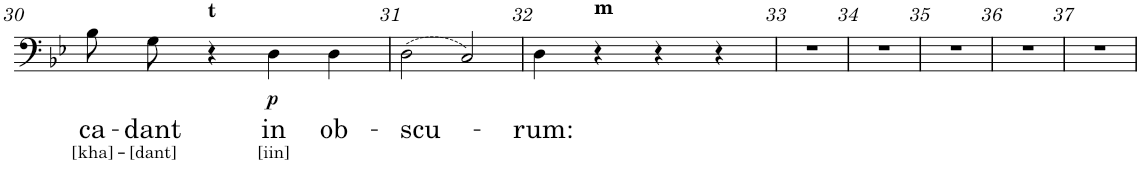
**kern	**text	**dynam	**kern	**text	**dynam	**kern	**text	**dynam	**kern	**kern	**dynam	**kern	**text	**text	**dynam	**kern	**text	**dynam	**kern	**text	**dynam	**kern	**text	**dynam
*part8	*part8	*part8	*part7	*part7	*part7	*part6	*part6	*part6	*part5	*part5	*part5	*part4	*part4	*part4	*part4	*part3	*part3	*part3	*part2	*part2	*part2	*part1	*part1	*part1
*staff9	*staff9	*staff9	*staff8	*staff8	*staff8	*staff7	*staff7	*staff7	*staff6	*staff5	*staff5/6	*staff4	*staff4	*staff4	*staff4	*staff3	*staff3	*staff3	*staff2	*staff2	*staff2	*staff1	*staff1	*staff1
*I"Ténor	*	*	*I"Mezzo-soprano	*	*	*I"Soprano	*	*	*I"Piano	*	*	*I"Bass	*	*	*	*I"Tenor	*	*	*I"Alto	*	*	*I"Soprano	*	*
*I'T.	*	*	*I'Mzs.	*	*	*I'S.	*	*	*I'Pno	*	*	*	*	*	*	*	*	*	*	*	*	*	*	*
!!LO:PB:g=z
*clefGv2	*	*	*clefG2	*	*	*clefG2	*	*	*clefF4	*clefG2	*	*clefF4	*	*	*	*clefGv2	*	*	*clefG2	*	*	*clefG2	*	*
*	*	*	*	*	*	*	*	*	*	*	*	*ITrd8c14	*	*	*	*	*	*	*	*	*	*	*	*
*k[b-e-]	*	*	*k[b-e-]	*	*	*k[b-e-]	*	*	*k[b-e-]	*k[b-e-]	*	*k[b-e-]	*	*	*	*k[b-e-]	*	*	*k[b-e-]	*	*	*k[b-e-]	*	*
*M4/4	*	*	*M4/4	*	*	*M4/4	*	*	*M4/4	*M4/4	*	*M4/4	*	*	*	*M4/4	*	*	*M4/4	*	*	*M4/4	*	*
*met(c)	*	*	*met(c)	*	*	*met(c)	*	*	*met(c)	*met(c)	*	*met(c)	*	*	*	*met(c)	*	*	*met(c)	*	*	*met(c)	*	*
=30	=30	=30	=30	=30	=30	=30	=30	=30	=30	=30	=30	=30	=30	=30	=30	=30	=30	=30	=30	=30	=30	=30	=30	=30
!	!	!	!	!	!	!	!	!	!	!	!	!	!LO:LY:b	!LO:LY:b	!	!	!	!	!	!	!	!	!	!
1r	.	.	1r	.	.	1r	.	.	16G/LL	4d 4g 4b-	.	8B-!\L	ca-	[kha]-	.	8r	.	.	8r	.	.	8r	.	.
.	.	.	.	.	.	.	.	.	16D/J	.	.	.	.	.	.	.	.	.	.	.	.	.	.	.
!	!	!	!	!	!	!	!	!	!	!	!	!	!LO:LY:b	!LO:LY:b	!	!	!	!	!	!	!	!	!	!
.	.	.	.	.	.	.	.	.	16BB-/L	.	.	8G!\J	-dant	-[dant]	.	8G!	ne	.	8g!	ne	.	8b-!	ne	.
.	.	.	.	.	.	.	.	.	16GG/JJ	.	.	.	.	.	.	.	.	.	.	.	.	.	.	.
!	!	!	!	!	!	!	!	!	!	!	!	!LO:TX:a:B:t=t	!	!	!	!	!	!	!	!	!	!	!	!
.	.	.	.	.	.	.	.	.	8D\L	4d 4f#X 4a	.	4r	.	.	.	8d!/L	ca-	.	8f#X!/L	ca-	.	8a!\L	ca-	.
.	.	.	.	.	.	.	.	.	8DD\ 8D\J	.	.	.	.	.	.	8D!/J	-dant	.	8f#!/J	-dant	.	8dd!\J	-dant	.
!	!	!	!	!	!	!	!	!	!	!	!LO:DY:b=2	!	!LO:LY:b	!LO:LY:b	!LO:DY:b	!	!	!	!	!	!	!	!	!
.	.	.	.	.	.	.	.	.	8DD/ 8D/L	2r	p	4D!\	in	[iin]	p	2r	.	.	2r	.	.	2r	.	.
.	.	.	.	.	.	.	.	.	8DD/ 8D/J	.	.	.	.	.	.	.	.	.	.	.	.	.	.	.
!	!	!	!	!	!	!	!	!	!	!	!	!	!LO:LY:b	!	!	!	!	!	!	!	!	!	!	!
.	.	.	.	.	.	.	.	.	8DD/ 8D/L	.	.	4D!\	ob-	.	.	.	.	.	.	.	.	.	.	.
.	.	.	.	.	.	.	.	.	8DD/ 8D/J	.	.	.	.	.	.	.	.	.	.	.	.	.	.	.
=31	=31	=31	=31	=31	=31	=31	=31	=31	=31	=31	=31	=31	=31	=31	=31	=31	=31	=31	=31	=31	=31	=31	=31	=31
!	!	!	!	!	!	!	!	!	!	!LO:TX:a:i:t=Streichinstr.	!	!	!	!	!	!	!	!	!	!	!	!	!	!
!	!	!	!	!	!	!	!	!	!	!	!	!	!LO:LY:b	!	!	!	!	!LO:DY:b	!	!	!LO:DY:b	!	!	!LO:DY:b
1r	.	.	1r	.	.	1r	.	.	8DD/ 8D/L	8G/ 8B-/ 8e-/L	.	(2D!\	-scu-	.	.	4G!	in	p	4B-!	in	p	4e-!	in	p
.	.	.	.	.	.	.	.	.	8DD/ 8D/J	8G/ 8B-/ 8e-/J	.	.	.	.	.	.	.	.	.	.	.	.	.	.
.	.	.	.	.	.	.	.	.	8DD/ 8D/L	8G/ 8B-/ 8e-/L	.	.	.	.	.	4G!	ob-	.	4B-!	ob-	.	4e-!	ob-	.
.	.	.	.	.	.	.	.	.	8DD/ 8D/J	8G/ 8B-/ 8e-/J	.	.	.	.	.	.	.	.	.	.	.	.	.	.
.	.	.	.	.	.	.	.	.	8CC/ 8C/L	8A/ 8c/ 8e-/L	.	2C!/)	.	.	.	(>4.A!	-scu-	.	(>4.c!	-scu-	.	2e-!	-scu-	.
.	.	.	.	.	.	.	.	.	8CC/ 8C/J	8A/ 8c/ 8e-/J	.	.	.	.	.	.	.	.	.	.	.	.	.	.
.	.	.	.	.	.	.	.	.	8CC/ 8C/L	8A/ 8c/ 8e-/L	.	.	.	.	.	.	.	.	.	.	.	.	.	.
.	.	.	.	.	.	.	.	.	8CC/ 8C/J	8G/ 8B-/ 8e-/J	.	.	.	.	.	8G!)	.	.	8B-!)	.	.	.	.	.
=32	=32	=32	=32	=32	=32	=32	=32	=32	=32	=32	=32	=32	=32	=32	=32	=32	=32	=32	=32	=32	=32	=32	=32	=32
!	!	!	!	!	!	!	!	!	!	!	!	!	!LO:LY:b	!	!	!	!	!	!	!	!	!	!	!
4r	.	.	4r	.	.	4r	.	.	8DD/ 8D/L	8F#X/ 8A/ 8d/L	.	4D!\	-rum:	.	.	4F#X!	-rum:	.	4A!	-rum:	.	4d!	-rum:	.
.	.	.	.	.	.	.	.	.	8CC/ 8C/J	16c/L	.	.	.	.	.	.	.	.	.	.	.	.	.	.
.	.	.	.	.	.	.	.	.	.	16a/JJ	.	.	.	.	.	.	.	.	.	.	.	.	.	.
!	!	!	!	!	!	!	!	!	!	!	!	!LO:TX:a:B:t=m	!	!	!	!	!	!	!	!	!	!	!	!
!	!	!LO:DY:b	!	!	!LO:DY:b	!	!	!LO:DY:b	!	!	!	!	!	!	!	!	!	!	!	!	!	!	!	!
4r	.	p	4r	.	p	4r	.	p	8BBB-/ 8BB-/L	16B-/LL	.	4r	.	.	.	4r	.	.	4r	.	.	4r	.	.
.	.	.	.	.	.	.	.	.	.	16g/J	.	.	.	.	.	.	.	.	.	.	.	.	.	.
.	.	.	.	.	.	.	.	.	8AAA/ 8AA/J	16A/L	.	.	.	.	.	.	.	.	.	.	.	.	.	.
.	.	.	.	.	.	.	.	.	.	16f#X/JJ	.	.	.	.	.	.	.	.	.	.	.	.	.	.
!	!	!	!	!	!	!	!	!	!	!	!	!	!	!	!	!	!	!	!	!	!	!LO:TX:a:i:t=Solo	!	!
!	!	!	!	!	!	!LO:TX:a:i:t=Solo	!	!	!	!	!	!	!	!	!	!	!	!	!	!	!	!	!	!
2r	.	.	2r	.	.	2g!	sed	.	8GGG/ 8GG/L	4G	.	4r	.	.	.	2r	.	.	2r	.	.	2g	sed	.
.	.	.	.	.	.	.	.	.	8G/J	.	.	.	.	.	.	.	.	.	.	.	.	.	.	.
.	.	.	.	.	.	.	.	.	8B-\L	8r	.	4r	.	.	.	.	.	.	.	.	.	.	.	.
.	.	.	.	.	.	.	.	.	8G\J	8B- 8g	.	.	.	.	.	.	.	.	.	.	.	.	.	.
=33	=33	=33	=33	=33	=33	=33	=33	=33	=33	=33	=33	=33	=33	=33	=33	=33	=33	=33	=33	=33	=33	=33	=33	=33
1r	.	.	1r	.	.	4b-!	si-	.	8r	8d/ 8b-/L	.	1r	.	.	.	1r	.	.	1r	.	.	4b-	si-	.
.	.	.	.	.	.	.	.	.	8G	8B-/ 8g/J	.	.	.	.	.	.	.	.	.	.	.	.	.	.
.	.	.	.	.	.	8b-!\L	-gni-	.	8B-\L	8r	.	.	.	.	.	.	.	.	.	.	.	8b-\L	-gni-	.
.	.	.	.	.	.	8b-!\J	-fer	.	8G\J	8g 8b-	.	.	.	.	.	.	.	.	.	.	.	8b-\J	-fer	.
.	.	.	.	.	.	4dd!	san-	.	8r	8a/ 8dd/L	.	.	.	.	.	.	.	.	.	.	.	4dd	san-	.
.	.	.	.	.	.	.	.	.	8F#X	8d/ 8a/J	.	.	.	.	.	.	.	.	.	.	.	.	.	.
.	.	.	.	.	.	4dd!	-ctus	.	8D\L	8r	.	.	.	.	.	.	.	.	.	.	.	4dd	-ctus	.
.	.	.	.	.	.	.	.	.	8F#\J	8a 8dd	.	.	.	.	.	.	.	.	.	.	.	.	.	.
=34	=34	=34	=34	=34	=34	=34	=34	=34	=34	=34	=34	=34	=34	=34	=34	=34	=34	=34	=34	=34	=34	=34	=34	=34
1r	.	.	2r	.	.	4.bn!	Mi-	.	8r	8g/ 8bn/L	.	1r	.	.	.	1r	.	.	2r	.	.	4.bn	Mi-	.
.	.	.	.	.	.	.	.	.	8G	8d/ 8g/J	.	.	.	.	.	.	.	.	.	.	.	.	.	.
.	.	.	.	.	.	.	.	.	8GG/L	8r	.	.	.	.	.	.	.	.	.	.	.	.	.	.
.	.	.	.	.	.	8b!	-cha-	.	8G/J	8g 8b	.	.	.	.	.	.	.	.	.	.	.	8b	-cha-	.
!	!	!	!	!	!	!	!	!	!	!	!	!	!	!	!	!	!	!	!LO:TX:a:i:t=Solo	!	!	!	!	!
!	!	!	!LO:TX:a:i:t=Solo	!	!	!	!	!	!	!	!	!	!	!	!	!	!	!	!	!	!	!	!	!
.	.	.	2c!	sed	.	4cc!	-el-	.	8r	8e-/ 8cc/L	.	.	.	.	.	.	.	.	2c	sed	.	4cc	-el-	.
.	.	.	.	.	.	.	.	.	8C	8c/ 8g/J	.	.	.	.	.	.	.	.	.	.	.	.	.	.
.	.	.	.	.	.	[4g!	-re-	.	8E-\L	8r	.	.	.	.	.	.	.	.	.	.	.	4g	-re-	.
.	.	.	.	.	.	.	.	.	8C\J	8e- 8g	.	.	.	.	.	.	.	.	.	.	.	.	.	.
=35	=35	=35	=35	=35	=35	=35	=35	=35	=35	=35	=35	=35	=35	=35	=35	=35	=35	=35	=35	=35	=35	=35	=35	=35
1r	.	.	4e-!	si-	.	8g!\L]	.	.	8r	8e-/ 8g/L	.	1r	.	.	.	1r	.	.	4e-	si-	.	8g\L	.	.
.	.	.	.	.	.	8ee-!\J	-prae-	.	8c	8g/ 8ee-/J	.	.	.	.	.	.	.	.	.	.	.	8ee-\J	-prae-	.
.	.	.	8e-!/L	-gni-	.	8dd!\L	-sen-	.	8A-X\L	8r	.	.	.	.	.	.	.	.	8e-/L	-gni-	.	8dd\L	-sen-	.
.	.	.	8e-!/J	-fer	.	8cc!\J	-tet	.	8c\J	8e- 8g 8cc	.	.	.	.	.	.	.	.	8e-/J	-fer	.	8cc\J	-tet	.
.	.	.	4g!	san-	.	(>8bn!/L	e-	.	8r	8g/ 8bn/L	.	.	.	.	.	.	.	.	4g	san-	.	(>8bn/L	e-	.
.	.	.	.	.	.	8a!/J	.	.	8G	8d/J	.	.	.	.	.	.	.	.	.	.	.	8a/J	.	.
.	.	.	4g!	-ctus	.	8g!/L	.	.	8Bn\L	8r	.	.	.	.	.	.	.	.	4g	-ctus	.	8g/L	.	.
.	.	.	.	.	.	8a!/J	.	.	8G\J	8g 8a	.	.	.	.	.	.	.	.	.	.	.	8a/J	.	.
=36	=36	=36	=36	=36	=36	=36	=36	=36	=36	=36	=36	=36	=36	=36	=36	=36	=36	=36	=36	=36	=36	=36	=36	=36
2r	.	.	4.en!	Mi-	.	8b-X!\L	.	.	8r	8en/ 8b-/L	.	1r	.	.	.	2r	.	.	4.en	Mi-	.	8b-X\L	.	.
.	.	.	.	.	.	8dd-X!\J	.	.	8c	8e/ 8b-/ 8dd-X/J	.	.	.	.	.	.	.	.	.	.	.	8dd-X\J	.	.
.	.	.	.	.	.	8cc!\L	.	.	8C\L	8r	.	.	.	.	.	.	.	.	.	.	.	8cc\L	.	.
.	.	.	8e!	-cha-	.	8b-!\J)	.	.	8c\J	8e 8b-	.	.	.	.	.	.	.	.	8e	-cha-	.	8b-\J)	.	.
!	!	!	!	!	!	!	!	!	!	!	!	!	!	!	!	!LO:TX:a:i:t=Solo	!	!	!	!	!	!	!	!
!LO:TX:a:i:t=Solo	!	!	!	!	!	!	!	!	!	!	!	!	!	!	!	!	!	!	!	!	!	!	!	!
2F!	sed	.	4f!	-el-	.	4a-X!	-as	.	8r	8f/ 8a-X/L	.	.	.	.	.	2F	sed	.	4f	-el-	.	4a-X	-as	.
.	.	.	.	.	.	.	.	.	8F	8c/J	.	.	.	.	.	.	.	.	.	.	.	.	.	.
.	.	.	[4c!	-re-	.	4r	.	.	8A-X\L	8r	.	.	.	.	.	.	.	.	4c	-re-	.	4r	.	.
.	.	.	.	.	.	.	.	.	8F\J	8a- 8cc	.	.	.	.	.	.	.	.	.	.	.	.	.	.
=37	=37	=37	=37	=37	=37	=37	=37	=37	=37	=37	=37	=37	=37	=37	=37	=37	=37	=37	=37	=37	=37	=37	=37	=37
4A-X!	si-	.	8c!/L]	.	.	4r	.	.	8r	8cc\ 8ff\L	.	1r	.	.	.	4A-X	si-	.	8c/L	.	.	4r	.	.
.	.	.	8a-X!/J	-prae-	.	.	.	.	8F	8a-X\ 8cc\J	.	.	.	.	.	.	.	.	8a-X/J	-prae-	.	.	.	.
8A-!/L	-gni-	.	8g!/L	-sen-	.	4a-X!	in	.	8BBn\L	8r	.	.	.	.	.	8A-/L	-gni-	.	8g/L	-sen-	.	4a-X	in	.
8A-!/J	-fer	.	8f!/J	-tet	.	.	.	.	8F\J	8bn 8ff 8aa-X	.	.	.	.	.	8A-/J	-fer	.	8f/J	-tet	.	.	.	.
4c!	san-	.	8en!/L	e-	.	4g!	lu-	.	8r	8een\ 8gg\L	.	.	.	.	.	4c	san-	.	8en/L	e-	.	4g	lu-	.
.	.	.	8d!/J	.	.	.	.	.	8C	8cc\J	.	.	.	.	.	.	.	.	8d/J	.	.	.	.	.
4c!	-ctus	.	8c!/L	.	.	4g!	-cem	.	8En\L	8r	.	.	.	.	.	4c	-ctus	.	8c/L	.	.	4g	-cem	.
.	.	.	8d!/J	.	.	.	.	.	8C\J	8ee 8gg	.	.	.	.	.	.	.	.	8d/J	.	.	.	.	.
=	=	=	=	=	=	=	=	=	=	=	=	=	=	=	=	=	=	=	=	=	=	=	=	=
*-	*-	*-	*-	*-	*-	*-	*-	*-	*-	*-	*-	*-	*-	*-	*-	*-	*-	*-	*-	*-	*-	*-	*-	*-
